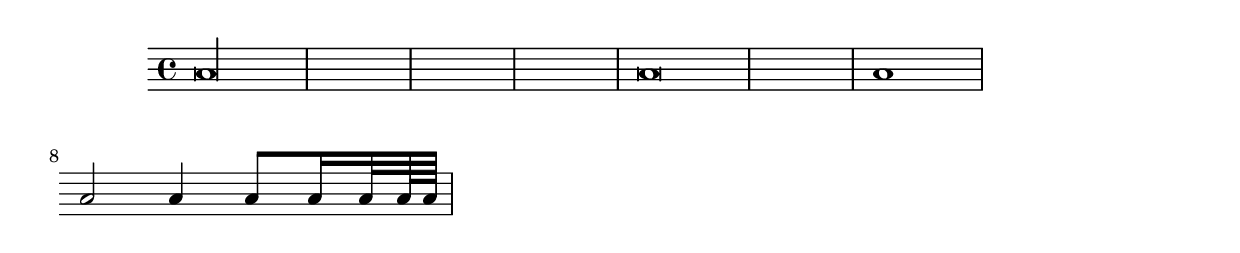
\header {
  texidoc="Beams are placed automatically; the last measure should have a single
beam."
}

\version "2.14.0"

\layout  {
  ragged-right = ##t 
  \context {
    \Staff
    \remove "Clef_engraver"
  }
}


\relative c'' {
  a\longa a\breve  
  a1 a2 a4 a8 a16 a32 a64 a64 
}
